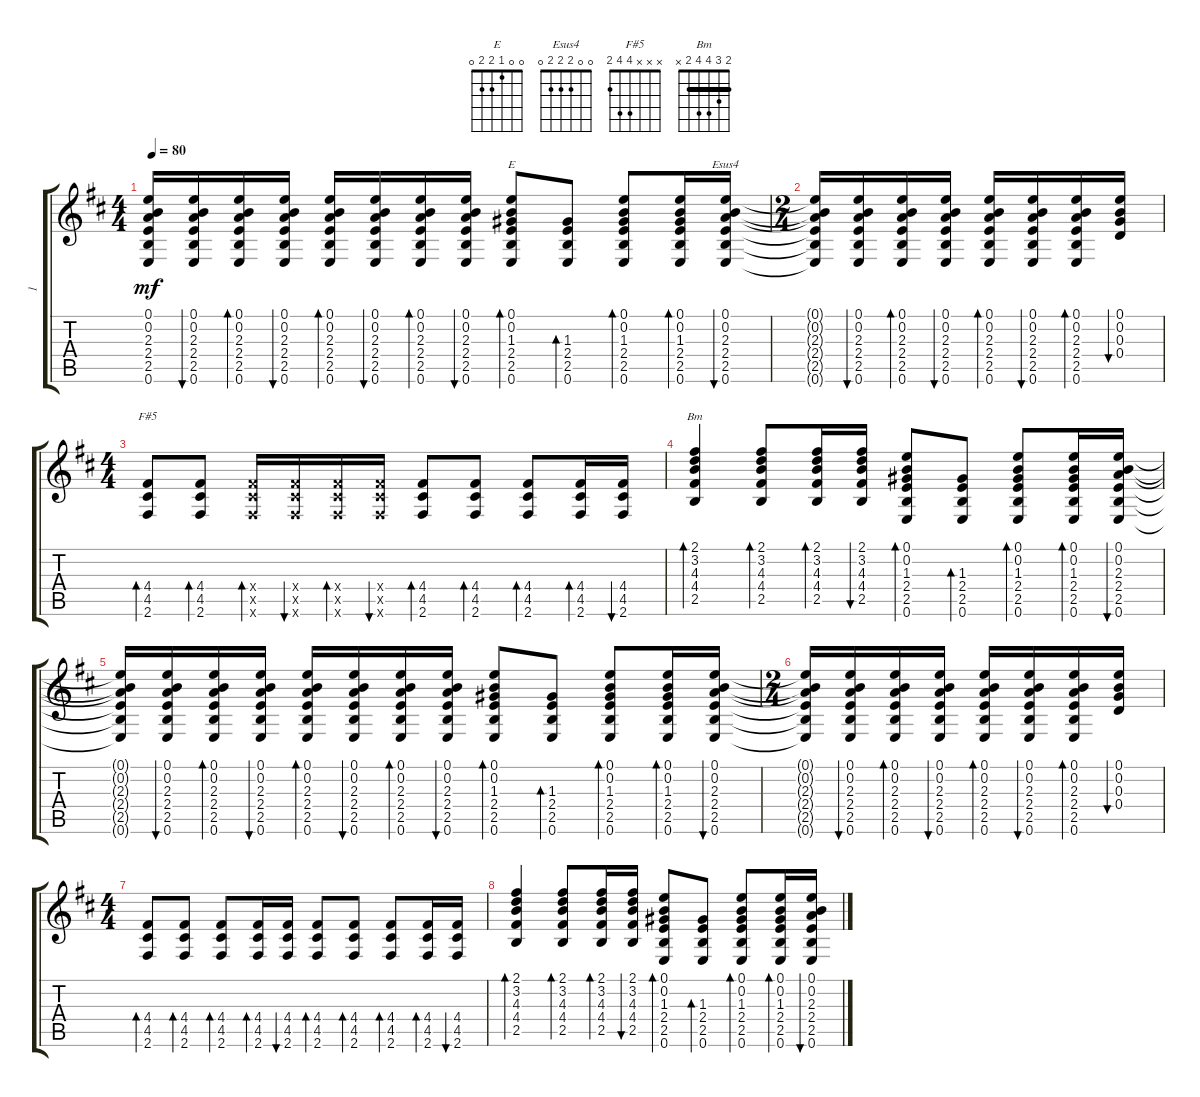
\track ("1" "1") {instrument overdrivenguitar}
\staff {score tabs}
\tuning (E4 B3 G3 D3 A2 E2) {hide}
\chord ("E" 0 0 1 2 2 0)
\chord ("Esus4" 0 0 2 2 2 0)
\chord ("F#5" x x x 4 4 2)
\chord ("Bm" 2 3 4 4 2 x) {barre 2}
\ts (4 4)
\tempo 80
\clef g2
\ks d
(0.1{t} 0.2{t} 2.3{t} 2.4{t} 2.5{t} 0.6{t}).16{dy mf} (0.1 0.2 2.3 2.4 2.5 0.6).16{bu 30} (0.1 0.2 2.3 2.4 2.5 0.6).16{bd 30} (0.1 0.2 2.3 2.4 2.5 0.6).16{bu 30} (0.1 0.2 2.3 2.4 2.5 0.6).16{bd 30} (0.1 0.2 2.3 2.4 2.5 0.6).16{bu 30} (0.1 0.2 2.3 2.4 2.5 0.6).16{bd 30} (0.1 0.2 2.3 2.4 2.5 0.6).16{bu 30} (0.1 0.2 1.3 2.4 2.5 0.6).8{bd 30 ch "E"} (1.3 2.4 2.5 0.6).8{bd 30} (0.1 0.2 1.3 2.4 2.5 0.6).8{bd 30} (0.1 0.2 1.3 2.4 2.5 0.6).16{bd 30} (0.1 0.2 2.3 2.4 2.5 0.6).16{bu 30 ch "Esus4"} |
\ts (2 4)
(0.1{t} 0.2{t} 2.3{t} 2.4{t} 2.5{t} 0.6{t}).16 (0.1 0.2 2.3 2.4 2.5 0.6).16{bu 30} (0.1 0.2 2.3 2.4 2.5 0.6).16{bd 30} (0.1 0.2 2.3 2.4 2.5 0.6).16{bu 30} (0.1 0.2 2.3 2.4 2.5 0.6).16{bd 30} (0.1 0.2 2.3 2.4 2.5 0.6).16{bu 30} (0.1 0.2 2.3 2.4 2.5 0.6).16{bd 30} (0.1 0.2 0.3 0.4).16{bu 30} |
\ts (4 4)
(4.4 4.5 2.6).8{bd 30 ch "F#5"} (4.4 4.5 2.6).8{bd 30} (4.4{x} 4.5{x} 2.6{x}).16{bd 30} (4.4{x} 4.5{x} 2.6{x}).16{bu 30} (4.4{x} 4.5{x} 2.6{x}).16{bd 30} (4.4{x} 4.5{x} 2.6{x}).16{bu 30} (4.4 4.5 2.6).8{bd 30} (4.4 4.5 2.6).8{bd 30} (4.4 4.5 2.6).8{bd 30} (4.4 4.5 2.6).16{bd 30} (4.4 4.5 2.6).16{bu 30} |
(2.1 3.2 4.3 4.4 2.5).4{bd 30 ch "Bm"} (2.1 3.2 4.3 4.4 2.5).8{bd 30} (2.1 3.2 4.3 4.4 2.5).16{bd 30} (2.1 3.2 4.3 4.4 2.5).16{bu 30} (0.1 0.2 1.3 2.4 2.5 0.6).8{bd 30} (1.3 2.4 2.5 0.6).8{bd 30} (0.1 0.2 1.3 2.4 2.5 0.6).8{bd 30} (0.1 0.2 1.3 2.4 2.5 0.6).16{bd 30} (0.1 0.2 2.3 2.4 2.5 0.6).16{bu 30} |
(0.1{t} 0.2{t} 2.3{t} 2.4{t} 2.5{t} 0.6{t}).16 (0.1 0.2 2.3 2.4 2.5 0.6).16{bu 30} (0.1 0.2 2.3 2.4 2.5 0.6).16{bd 30} (0.1 0.2 2.3 2.4 2.5 0.6).16{bu 30} (0.1 0.2 2.3 2.4 2.5 0.6).16{bd 30} (0.1 0.2 2.3 2.4 2.5 0.6).16{bu 30} (0.1 0.2 2.3 2.4 2.5 0.6).16{bd 30} (0.1 0.2 2.3 2.4 2.5 0.6).16{bu 30} (0.1 0.2 1.3 2.4 2.5 0.6).8{bd 30} (1.3 2.4 2.5 0.6).8{bd 30} (0.1 0.2 1.3 2.4 2.5 0.6).8{bd 30} (0.1 0.2 1.3 2.4 2.5 0.6).16{bd 30} (0.1 0.2 2.3 2.4 2.5 0.6).16{bu 30} |
\ts (2 4)
(0.1{t} 0.2{t} 2.3{t} 2.4{t} 2.5{t} 0.6{t}).16 (0.1 0.2 2.3 2.4 2.5 0.6).16{bu 30} (0.1 0.2 2.3 2.4 2.5 0.6).16{bd 30} (0.1 0.2 2.3 2.4 2.5 0.6).16{bu 30} (0.1 0.2 2.3 2.4 2.5 0.6).16{bd 30} (0.1 0.2 2.3 2.4 2.5 0.6).16{bu 30} (0.1 0.2 2.3 2.4 2.5 0.6).16{bd 30} (0.1 0.2 0.3 0.4).16{bu 30} |
\ts (4 4)
(4.4 4.5 2.6).8{bd 30} (4.4 4.5 2.6).8{bd 30} (4.4 4.5 2.6).8{bd 30} (4.4 4.5 2.6).16{bd 30} (4.4 4.5 2.6).16{bu 30} (4.4 4.5 2.6).8{bd 30} (4.4 4.5 2.6).8{bd 30} (4.4 4.5 2.6).8{bd 30} (4.4 4.5 2.6).16{bd 30} (4.4 4.5 2.6).16{bu 30} |
(2.1 3.2 4.3 4.4 2.5).4{bd 30} (2.1 3.2 4.3 4.4 2.5).8{bd 30} (2.1 3.2 4.3 4.4 2.5).16{bd 30} (2.1 3.2 4.3 4.4 2.5).16{bu 30} (0.1 0.2 1.3 2.4 2.5 0.6).8{bd 30} (1.3 2.4 2.5 0.6).8{bd 30} (0.1 0.2 1.3 2.4 2.5 0.6).8{bd 30} (0.1 0.2 1.3 2.4 2.5 0.6).16{bd 30} (0.1 0.2 2.3 2.4 2.5 0.6).16{bu 30}
